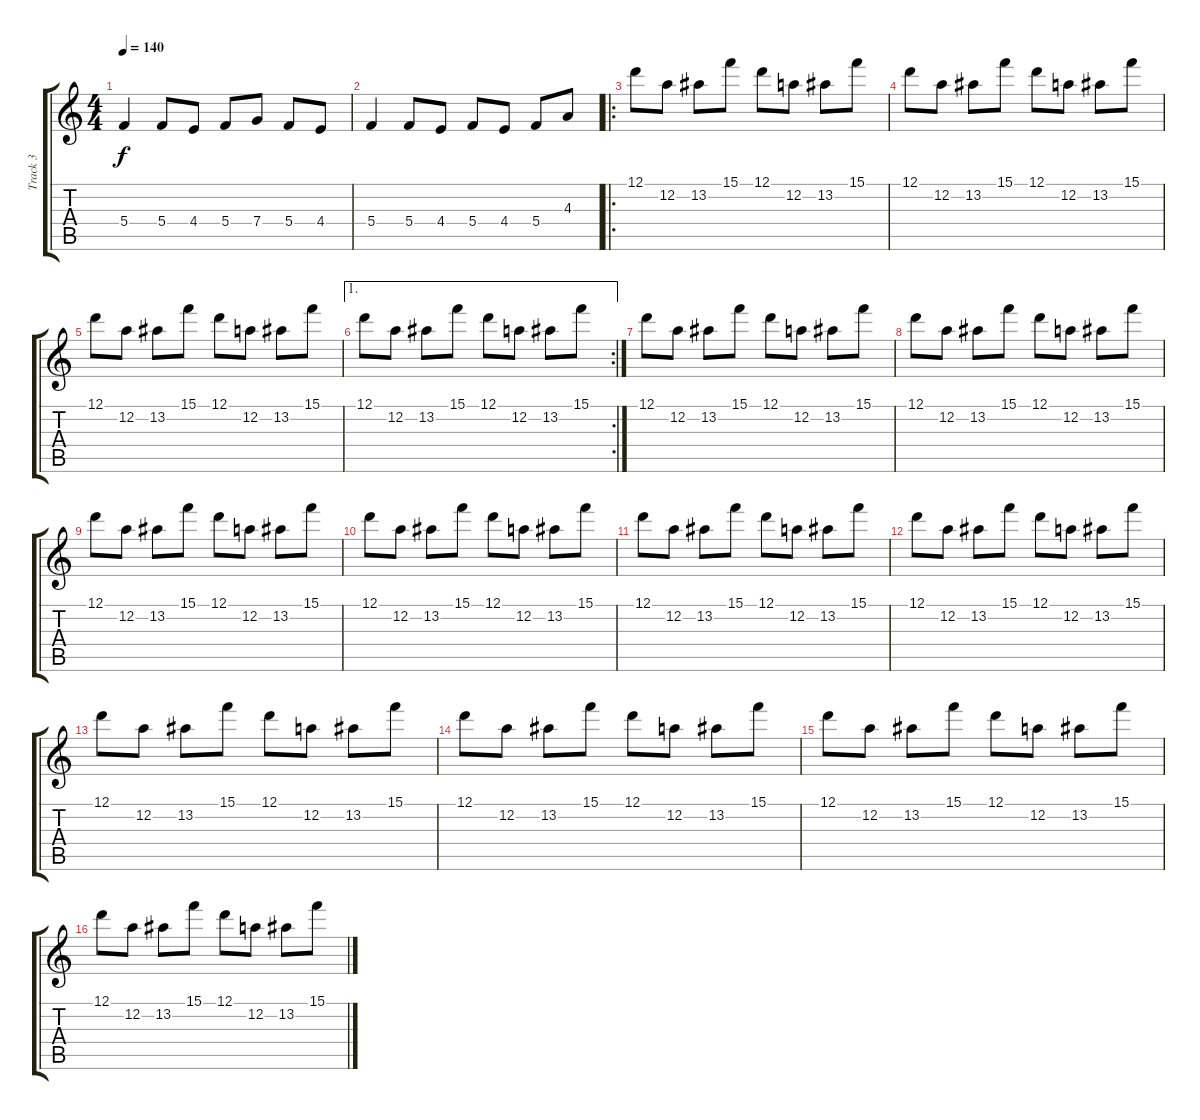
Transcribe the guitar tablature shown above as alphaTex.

\track ("Track 3" "Track 3") {instrument distortionguitar}
\staff {score tabs}
\tuning (D4 A3 F3 C3 G2 D2) {hide}
\ts (4 4)
\tempo 140
\clef g2
\ks c
5.4.4{dy f} 5.4.8 4.4.8 5.4.8 7.4.8 5.4.8 4.4.8 |
5.4.4 5.4.8 4.4.8 5.4.8 4.4.8 5.4.8 4.3.8 |
\ro
12.1.8{volume 16 balance 13} 12.2.8{balance 3} 13.2.8{balance 13} 15.1.8{balance 3} 12.1.8{balance 13} 12.2.8{balance 3} 13.2.8{balance 13} 15.1.8{balance 3} |
12.1.8{volume 16 balance 13} 12.2.8{balance 3} 13.2.8{balance 13} 15.1.8{balance 3} 12.1.8{balance 13} 12.2.8{balance 3} 13.2.8{balance 13} 15.1.8{balance 3} |
12.1.8{volume 16 balance 13} 12.2.8{balance 3} 13.2.8{balance 13} 15.1.8{balance 3} 12.1.8{balance 13} 12.2.8{balance 3} 13.2.8{balance 13} 15.1.8{balance 3} |
\ae 1
\rc 2
12.1.8{volume 16 balance 13} 12.2.8{balance 3} 13.2.8{balance 13} 15.1.8{balance 3} 12.1.8{balance 13} 12.2.8{balance 3} 13.2.8{balance 13} 15.1.8{balance 3} |
12.1.8{volume 16 balance 13} 12.2.8{balance 3} 13.2.8{balance 13} 15.1.8{balance 3} 12.1.8{balance 13} 12.2.8{balance 3} 13.2.8{balance 13} 15.1.8{balance 3} |
12.1.8{volume 16 balance 13} 12.2.8{balance 3} 13.2.8{balance 13} 15.1.8{balance 3} 12.1.8{balance 13} 12.2.8{balance 3} 13.2.8{balance 13} 15.1.8{balance 3} |
12.1.8{volume 16 balance 13} 12.2.8{balance 3} 13.2.8{balance 13} 15.1.8{balance 3} 12.1.8{balance 13} 12.2.8{balance 3} 13.2.8{balance 13} 15.1.8{balance 3} |
12.1.8{volume 16 balance 13} 12.2.8{balance 3} 13.2.8{balance 13} 15.1.8{balance 3} 12.1.8{balance 13} 12.2.8{balance 3} 13.2.8{balance 13} 15.1.8{balance 3} |
12.1.8{volume 16 balance 13} 12.2.8{balance 3} 13.2.8{balance 13} 15.1.8{balance 3} 12.1.8{balance 13} 12.2.8{balance 3} 13.2.8{balance 13} 15.1.8{balance 3} |
12.1.8{volume 16 balance 13} 12.2.8{balance 3} 13.2.8{volume 0 balance 13} 15.1.8{balance 3} 12.1.8{balance 13} 12.2.8{balance 3} 13.2.8{balance 13} 15.1.8{balance 3} |
12.1.8{balance 13} 12.2.8{balance 3} 13.2.8{balance 13} 15.1.8{balance 3} 12.1.8{balance 13} 12.2.8{balance 3} 13.2.8{balance 13} 15.1.8{balance 3} |
12.1.8{balance 13} 12.2.8{balance 3} 13.2.8{balance 13} 15.1.8{balance 3} 12.1.8{balance 13} 12.2.8{balance 3} 13.2.8{balance 13} 15.1.8{balance 3} |
12.1.8{balance 13} 12.2.8{balance 3} 13.2.8{balance 13} 15.1.8{balance 3} 12.1.8{balance 13} 12.2.8{balance 3} 13.2.8{balance 13} 15.1.8{balance 3} |
12.1.8{balance 13} 12.2.8{balance 3} 13.2.8{balance 13} 15.1.8{balance 3} 12.1.8{balance 13} 12.2.8{balance 3} 13.2.8{balance 13} 15.1.8{balance 3}
